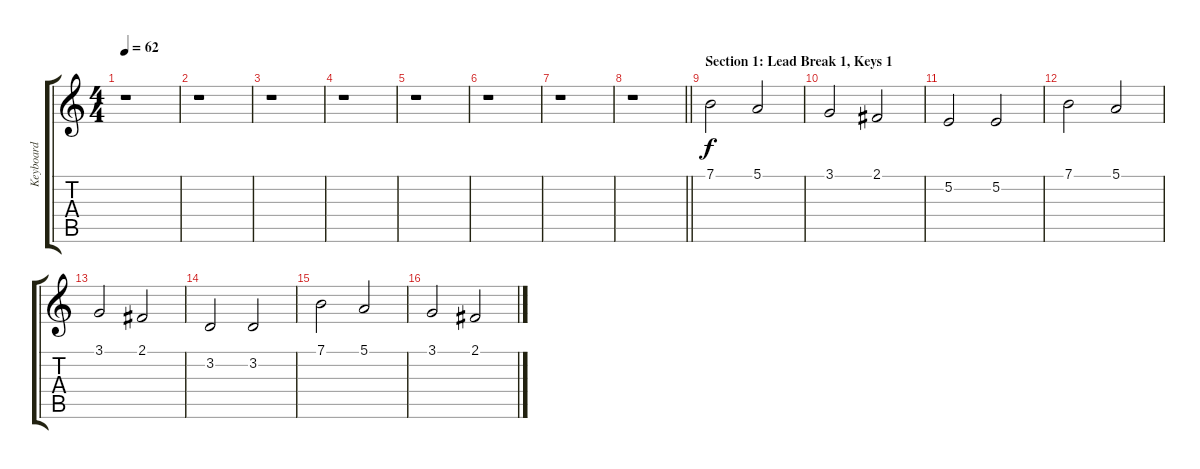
\track ("Keyboard" "Keyboard") {instrument churchorgan}
\staff {score tabs}
\tuning (E4 B3 G3 D3 A2 E2) {hide}
\ts (4 4)
\tempo 62
\clef g2
\ks c
r.1{dy f} |
r.1 |
r.1 |
r.1 |
r.1 |
r.1 |
r.1 |
\barLineRight lightlight
r.1 |
\section ("" "Section 1: Lead Break 1, Keys 1")
7.1.2{balance 8 instrument stringensemble1} 5.1.2 |
3.1.2 2.1.2 |
5.2.2 5.2.2 |
7.1.2 5.1.2 |
3.1.2 2.1.2 |
3.2.2 3.2.2 |
7.1.2 5.1.2 |
3.1.2 2.1.2
